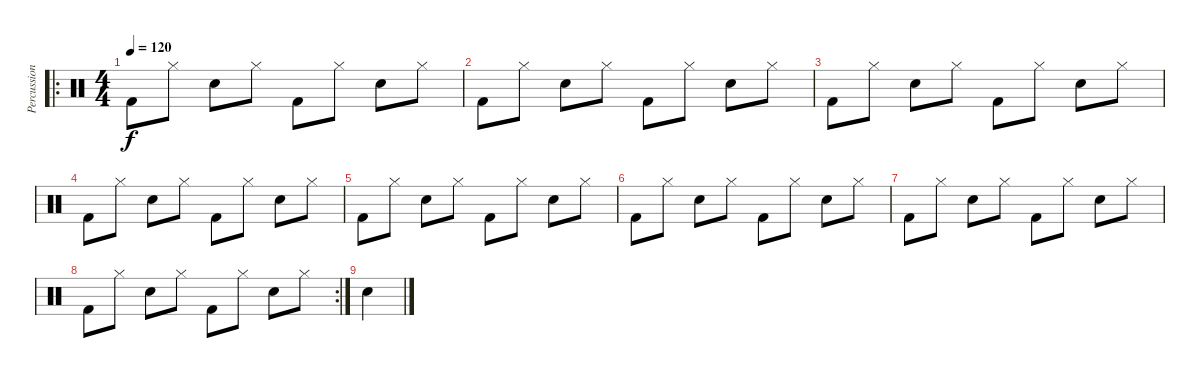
\track ("Percussion" "Percussion") {instrument percussion}
\staff {score}
\articulation defaults
\ro
\ts (4 4)
\tempo 120
\clef neutral
\ks c "Kick (hit) 2".8{dy f} "Hi-Hat (closed)".8 "Electric Snare (hit)".8 "Hi-Hat (closed)".8 "Kick (hit) 2".8 "Hi-Hat (closed)".8 "Electric Snare (hit)".8 "Hi-Hat (closed)".8
|
"Kick (hit) 2".8 "Hi-Hat (closed)".8 "Electric Snare (hit)".8 "Hi-Hat (closed)".8 "Kick (hit) 2".8 "Hi-Hat (closed)".8 "Electric Snare (hit)".8 "Hi-Hat (closed)".8 |
"Kick (hit) 2".8 "Hi-Hat (closed)".8 "Electric Snare (hit)".8 "Hi-Hat (closed)".8 "Kick (hit) 2".8 "Hi-Hat (closed)".8 "Electric Snare (hit)".8 "Hi-Hat (closed)".8 |
"Kick (hit) 2".8 "Hi-Hat (closed)".8 "Electric Snare (hit)".8 "Hi-Hat (closed)".8 "Kick (hit) 2".8 "Hi-Hat (closed)".8 "Electric Snare (hit)".8 "Hi-Hat (closed)".8 |
"Kick (hit) 2".8 "Hi-Hat (closed)".8 "Electric Snare (hit)".8 "Hi-Hat (closed)".8 "Kick (hit) 2".8 "Hi-Hat (closed)".8 "Electric Snare (hit)".8 "Hi-Hat (closed)".8 |
"Kick (hit) 2".8 "Hi-Hat (closed)".8 "Electric Snare (hit)".8 "Hi-Hat (closed)".8 "Kick (hit) 2".8 "Hi-Hat (closed)".8 "Electric Snare (hit)".8 "Hi-Hat (closed)".8 |
"Kick (hit) 2".8 "Hi-Hat (closed)".8 "Electric Snare (hit)".8 "Hi-Hat (closed)".8 "Kick (hit) 2".8 "Hi-Hat (closed)".8 "Electric Snare (hit)".8 "Hi-Hat (closed)".8 |
\rc 2 "Kick (hit) 2".8 "Hi-Hat (closed)".8 "Electric Snare (hit)".8 "Hi-Hat (closed)".8 "Kick (hit) 2".8 "Hi-Hat (closed)".8 "Electric Snare (hit)".8 "Hi-Hat (closed)".8
|
"Snare (hit)".4
